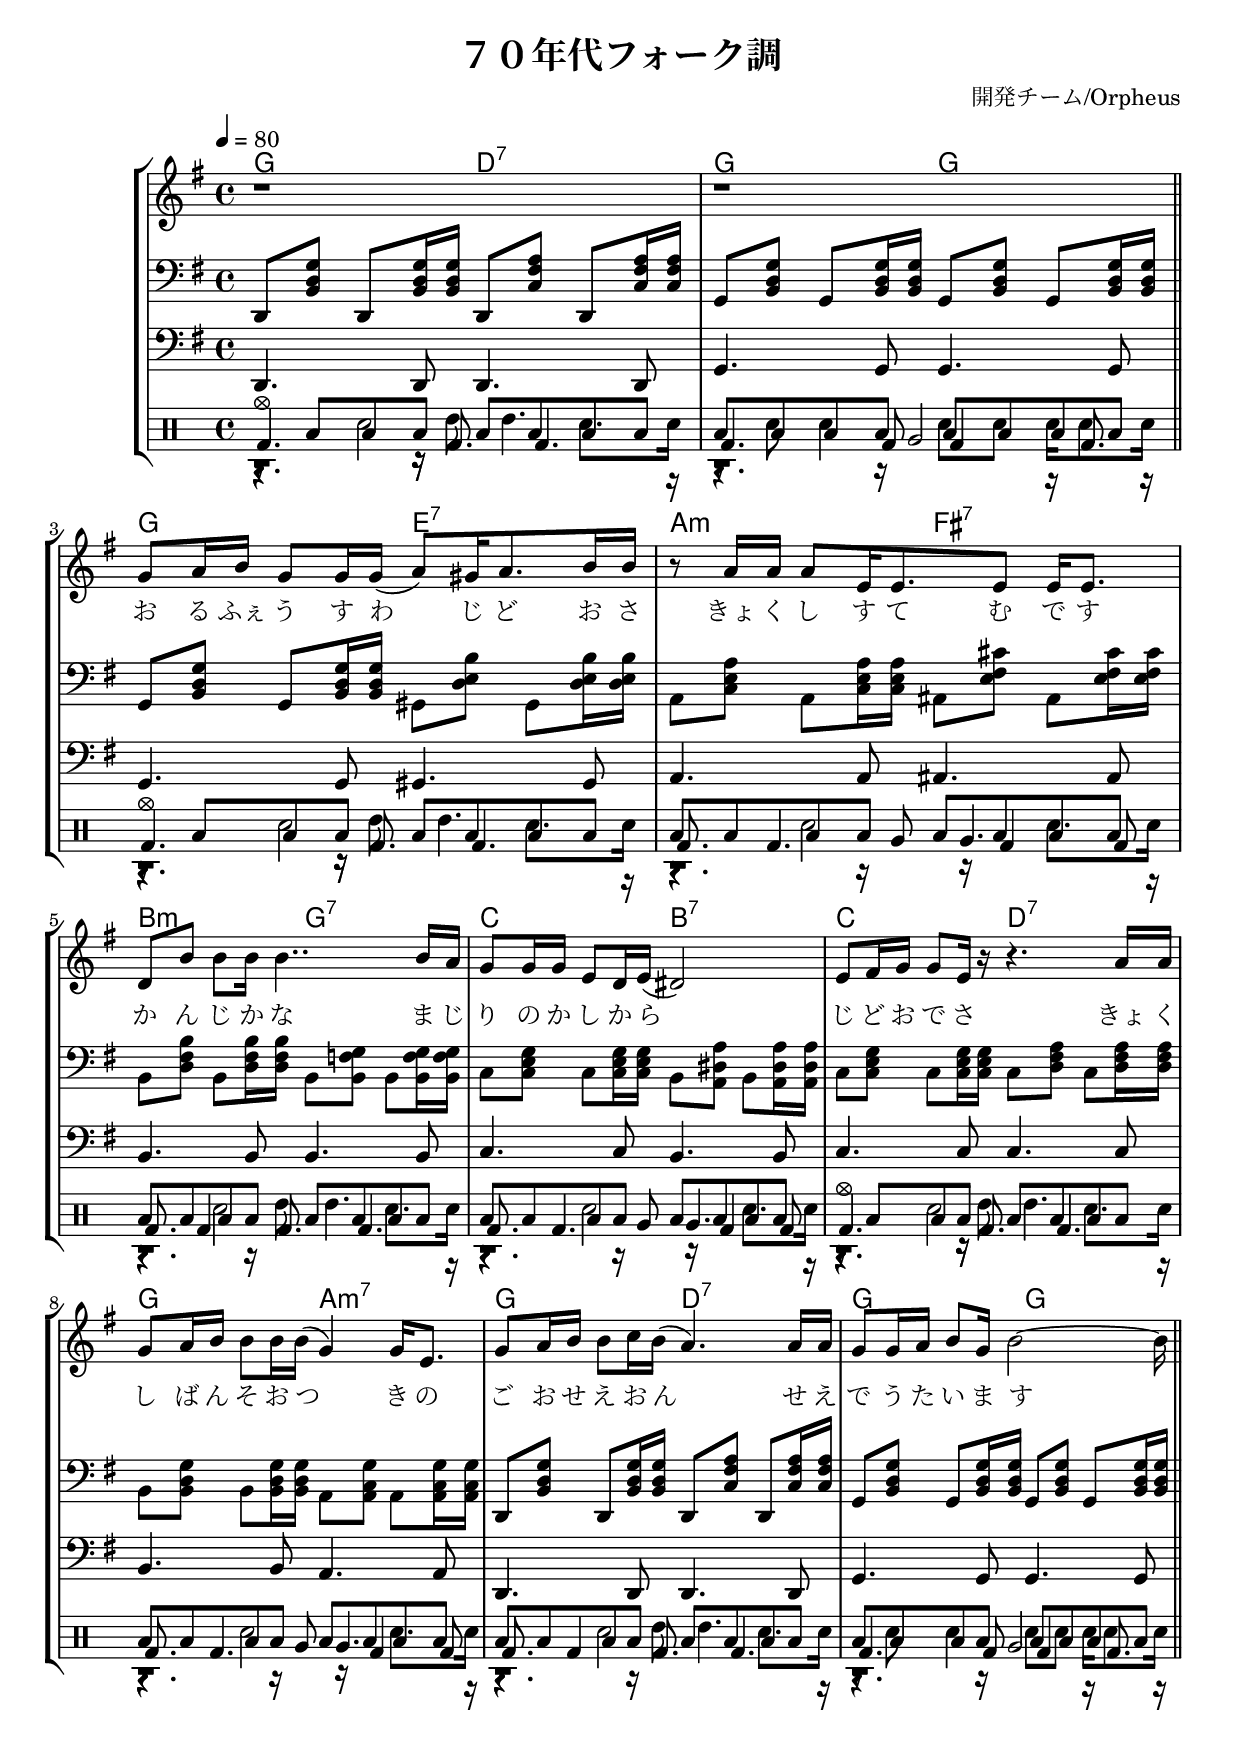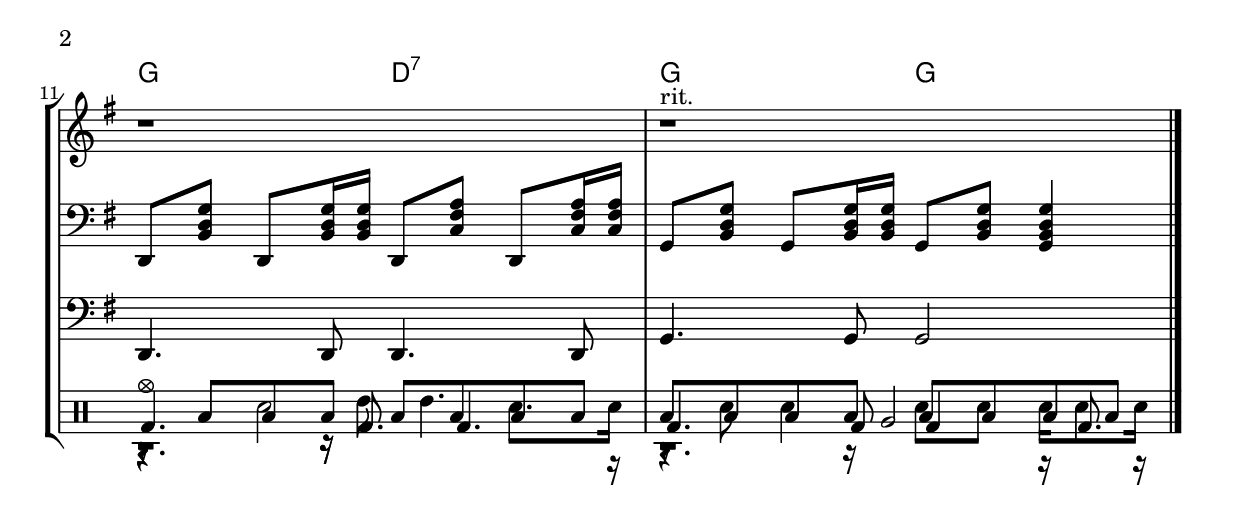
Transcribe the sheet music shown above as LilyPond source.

\version "2.12.1"

\header {
	title = \markup {７０年代フォーク調}
	composer = \markup \center-column {開発チーム/Orpheus}
}

harmony = \chordmode {
	g2 d:7 g g 

	g e:7 a:m fis:7 b:m g:7 c b:7 c d:7 g a:min7 g d:7 g g 

	g d:7 g g 
}

melody = {
	\key g \major
	\tempo 4 = 80
	r1 | r1   
	\set Staff.midiInstrument = #"fss0.35"
	 g'8  a'16  b'16  g'8  g'16  g'16  (a'8)  gis'16  a'8.  b'16  b'16 
	r8  a'16  a'16  a'8  e'16  e'8.  e'8  e'16  e'8. 
	d'8  b'8  b'8  b'16  b'4..  b'16  a'16 
	g'8  g'16  g'16  e'8  d'16  e'16  (dis'2) 
	e'8  fis'16  g'16  g'8  e'16  r16  r4.  a'16  a'16 
	g'8  a'16  b'16  b'8  b'16  b'16  (g'4)  g'16  e'8. 
	g'8  a'16  b'16  b'8  c''16  b'16  (a'4.)  a'16  a'16 
	g'8  g'16  a'16  b'8  g'16  b'2~b'16
	r1 | r1^"rit." \bar "|."
}

words = \lyricmode {
	
	お  る  ふぇ  う  す  わ  じ  ど  お  さ  きょ  く  し  す  て  む  で  す  か  ん  じ  か  な  ま  じ  り  の  か  し  か  ら  じ  ど  お  で  さ  きょ  く  し  ば  ん  そ  お  つ  き  の  ご  お  せ  え  お  ん  せ  え  で  う  た  い  ま  す  
	
}

tempochange = {
	\tempo 4 = 80
	r1 | r1 \bar "||"
	\tempo 4 = 80
	r1 | r1 | r1 | r1 | r1 | r1 | r1 | r1 \bar "||"
	\tempo 4 = 80
	r1 | \tempo 4 = 60 r2 \tempo 4 = 53 r2 \bar "|."
}

mainacc = {
	\clef bass
	\set Staff.midiInstrument = #"Acoustic Guitar (steel)"
	\key g \major
	\tempo 4 = 80
	d,8 <b, d g> d, <b, d g>16 <b, d g>
	d,8 <c fis a> d, <c fis a>16 <c fis a>
	g,8 <b, d g> g, <b, d g>16 <b, d g>
	g,8 <b, d g> g, <b, d g>16 <b, d g>
	\bar "||"

	\set Staff.midiInstrument = #"Acoustic Guitar (steel)"
	g,8 <b, d g> g, <b, d g>16 <b, d g>
	gis,8 <d e b> gis, <d e b>16 <d e b>
	a,8 <c e a> a, <c e a>16 <c e a>
	ais,8 <e fis cis'> ais, <e fis cis'>16 <e fis cis'>
	b,8 <d fis b> b, <d fis b>16 <d fis b>
	b,8 <b, f g> b, <b, f g>16 <b, f g>
	c8 <c e g> c <c e g>16 <c e g>
	b,8 <a, dis a> b, <a, dis a>16 <a, dis a>
	c8 <c e g> c <c e g>16 <c e g>
	c8 <d fis a> c <d fis a>16 <d fis a>
	b,8 <b, d g> b, <b, d g>16 <b, d g>
	a,8 <a, c g> a, <a, c g>16 <a, c g>
	d,8 <b, d g> d, <b, d g>16 <b, d g>
	d,8 <c fis a> d, <c fis a>16 <c fis a>
	g,8 <b, d g> g, <b, d g>16 <b, d g>
	g,8 <b, d g> g, <b, d g>16 <b, d g>
	\bar "||"

	\set Staff.midiInstrument = #"Acoustic Guitar (steel)"
	d,8 <b, d g> d, <b, d g>16 <b, d g>
	d,8 <c fis a> d, <c fis a>16 <c fis a>
	g,8 <b, d g> g, <b, d g>16 <b, d g>
	g,8 <b, d g>8 <g, b, d g>4
	\bar "|."
}

subacc = {
	\clef bass
	\set Staff.midiInstrument = #"Pizzicato Strings"
	\key g \major
	\tempo 4 = 80
	d,4.d,8
	d,4.d,8
	g,4.g,8
	g,4.g,8
	\bar "||"

	\set Staff.midiInstrument = #"Pizzicato Strings"
	g,4.g,8
	gis,4.gis,8
	a,4.a,8
	ais,4.ais,8
	b,4.b,8
	b,4.b,8
	c4.c8
	b,4.b,8
	c4.c8
	c4.c8
	b,4.b,8
	a,4.a,8
	d,4.d,8
	d,4.d,8
	g,4.g,8
	g,4.g,8
	\bar "||"

	\set Staff.midiInstrument = #"Pizzicato Strings"
	d,4.d,8
	d,4.d,8
	g,4.g,8
	g,2
	\bar "|."
}

percA = {
	\drummode {
	r4 sn2 sn8. sn16  |r8 sn8 sn4 sn8 sn8 sn16 sn8 sn16  \bar "||"
	r4 sn2 sn8. sn16  |r4 sn2 sn8. sn16  |r4 sn2 sn8. sn16  |r4 sn2 sn8. sn16  |r4 sn2 sn8. sn16  |r4 sn2 sn8. sn16  |r4 sn2 sn8. sn16  |r8 sn8 sn4 sn8 sn8 sn16 sn8 sn16  \bar "||"
	r4 sn2 sn8. sn16  |r8 sn8 sn4 sn8 sn8 sn16 sn8 sn16  \bar "|."
	}
}

percB = {
	\drummode {
	r4. r16 tommh8 tommh4. r16  |r1  \bar "||"
	r4. r16 tommh8 tommh4. r16  |r1  |r4. r16 tommh8 tommh4. r16  |r1  |r4. r16 tommh8 tommh4. r16  |r1  |r4. r16 tommh8 tommh4. r16  |r1  \bar "||"
	r4. r16 tommh8 tommh4. r16  |r1  \bar "|."
	}
}

percC = {
	\drummode {
	r8 toml8 toml8 toml8 toml8 toml8 toml8 toml8  |toml8 toml8 toml8 toml8 toml8 toml8 toml8 toml8  \bar "||"
	r8 toml8 toml8 toml8 toml8 toml8 toml8 toml8  |toml8 toml8 toml8 toml8 toml8 toml8 toml8 toml8  |toml8 toml8 toml8 toml8 toml8 toml8 toml8 toml8  |toml8 toml8 toml8 toml8 toml8 toml8 toml8 toml8  |r8 toml8 toml8 toml8 toml8 toml8 toml8 toml8  |toml8 toml8 toml8 toml8 toml8 toml8 toml8 toml8  |toml8 toml8 toml8 toml8 toml8 toml8 toml8 toml8  |toml8 toml8 toml8 toml8 toml8 toml8 toml8 toml8  \bar "||"
	r8 toml8 toml8 toml8 toml8 toml8 toml8 toml8  |toml8 toml8 toml8 toml8 toml8 toml8 toml8 toml8  \bar "|."
	}
}

percD = {
	\drummode {
	r1  |r4. r16 tomfh2 r16  \bar "||"
	r1  |r4. r16 tomfh8 tomfh4. r16  |r1  |r4. r16 tomfh8 tomfh4. r16  |r1  |r4. r16 tomfh8 tomfh4. r16  |r1  |r4. r16 tomfh2 r16  \bar "||"
	r1  |r4. r16 tomfh2 r16  \bar "|."
	}
}

percE = {
	\drummode {
	bd4. r16 bd8. bd4.  |bd4. bd8 bd4 r16 bd8.  \bar "||"
	bd4. r16 bd8. bd4.  |bd8. bd4. r16 bd4 bd8  |bd8. bd4 bd8. bd4.  |bd8. bd4. r16 bd4 bd8  |bd4. r16 bd8. bd4.  |bd8. bd4. r16 bd4 bd8  |bd8. bd4 bd8. bd4.  |bd4. bd8 bd4 r16 bd8.  \bar "||"
	bd4. r16 bd8. bd4.  |bd4. bd8 bd4 r16 bd8.  \bar "|."
	}
}

percF = {
	\drummode {
	cymc1  |r1 \bar "||"
	cymc1  |r1 |r1 |r1 |cymc1  |r1 |r1 |r1 \bar "||"
	cymc1  |r1 \bar "|."
	}
}

\score {
	<<
		\new StaffGroup <<
			\new ChordNames {\harmony}
			\new Voice = "melody" {\melody}
			\new Lyrics \lyricsto "melody" \words
			\new Staff = "mainacc" {\mainacc}
			\new Staff = "subacc" {\subacc}
			\new DrumStaff <<
				\new DrumVoice {\percA}
				\new DrumVoice {\percB}
				\new DrumVoice {\percC}
				\new DrumVoice {\percD}
				\new DrumVoice {\percE}
				\new DrumVoice {\percF}
			>>
		>>
	>>
	\layout { }
}
